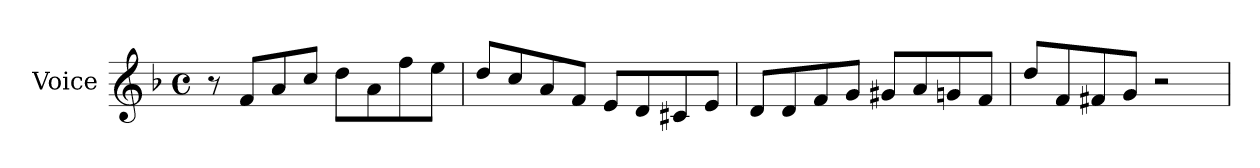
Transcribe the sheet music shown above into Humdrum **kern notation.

**kern
*part1
*staff1
*I"Voice
*I'Voice
*clefG2
*k[b-]
*M4/4
*met(c)
=1
8r
8f/L
8a/
8cc/J
8dd\L
8a\
8ff\
8ee\J
=2
8dd/L
8cc/
8a/
8f/J
8e/L
8d/
8c#X/
8e/J
=3
8d/L
8d/
8f/
8g/J
8g#X/L
8a/
8gn/
8f/J
=4
8dd/L
8f/
8f#X/
8g/J
2rcc
=
*-
